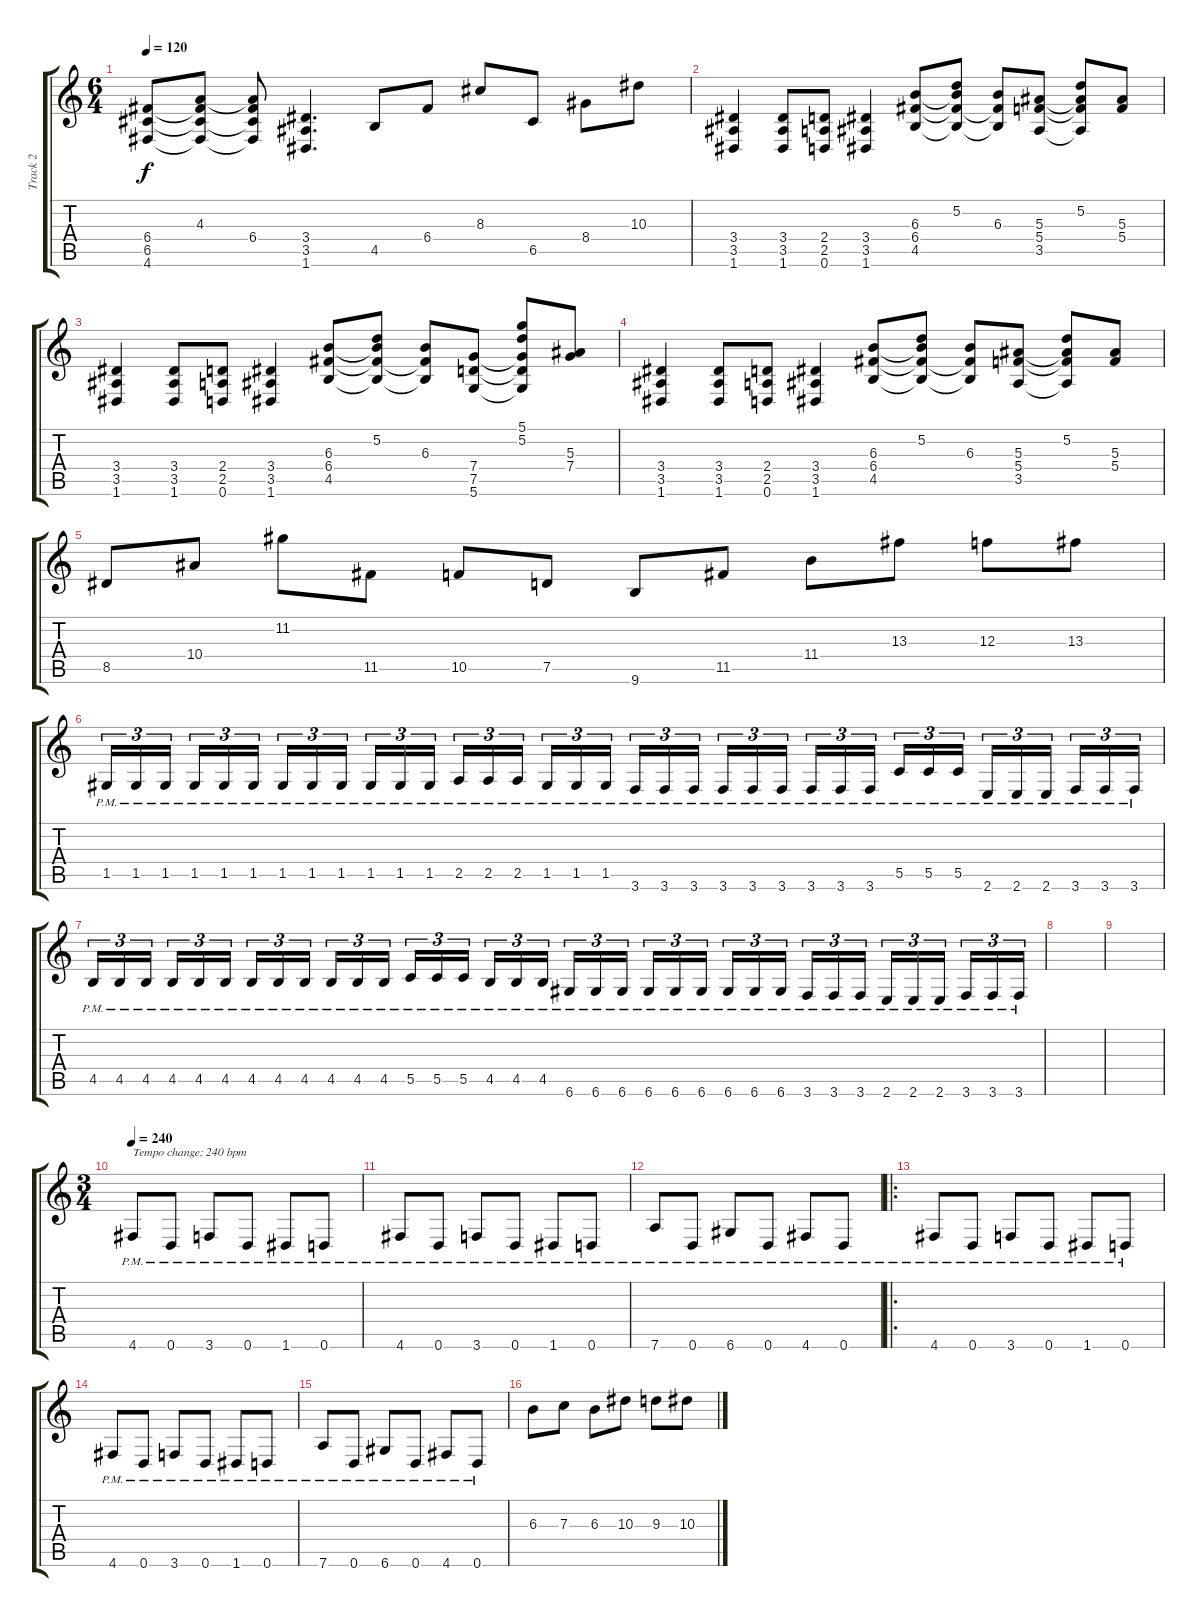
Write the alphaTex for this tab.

\track ("Track 2" "Track 2") {instrument distortionguitar}
\staff {score tabs}
\tuning (D4 A3 F3 C3 G2 D2) {hide}
\ts (6 4)
\tempo 120
\clef g2
\ks c
(6.4 6.5 4.6).8{dy f} (4.3 6.4{t} 6.5{t} 4.6{t}).8 (4.3{t} 6.4 6.5{t} 4.6{t}).8 (3.4 3.5 1.6).4{d} 4.5.8 6.4.8 8.3.8 6.5.8 8.4.8 10.3.8 |
(3.4 3.5 1.6).4 (3.4 3.5 1.6).8 (2.4 2.5 0.6).8 (3.4 3.5 1.6).4 (6.3 6.4 4.5).8 (5.2 6.3{t} 6.4{t} 4.5{t}).8 (6.3 6.4{t} 4.5{t}).8 (5.3 5.4 3.5).8 (5.2 5.3{t} 5.4{t} 3.5{t}).8 (5.3 5.4).8 |
(3.4 3.5 1.6).4 (3.4 3.5 1.6).8 (2.4 2.5 0.6).8 (3.4 3.5 1.6).4 (6.3 6.4 4.5).8 (5.2 6.3{t} 6.4{t} 4.5{t}).8 (6.3 6.4{t} 4.5{t}).8 (7.4 7.5 5.6).8 (5.1 5.2 7.4{t} 7.5{t} 5.6{t}).8 (5.3 7.4).8 |
(3.4 3.5 1.6).4 (3.4 3.5 1.6).8 (2.4 2.5 0.6).8 (3.4 3.5 1.6).4 (6.3 6.4 4.5).8 (5.2 6.3{t} 6.4{t} 4.5{t}).8 (6.3 6.4{t} 4.5{t}).8 (5.3 5.4 3.5).8 (5.2 5.3{t} 5.4{t} 3.5{t}).8 (5.3 5.4).8 |
8.5.8 10.4.8 11.2.8 11.5.8 10.5.8 7.5.8 9.6.8 11.5.8 11.4.8 13.3.8 12.3.8 13.3.8 |
1.5{pm}.16{tu (3 2)} 1.5{pm}.16{tu (3 2)} 1.5{pm}.16{tu (3 2) beam splitsecondary} 1.5{pm}.16{tu (3 2)} 1.5{pm}.16{tu (3 2)} 1.5{pm}.16{tu (3 2) beam splitsecondary} 1.5{pm}.16{tu (3 2)} 1.5{pm}.16{tu (3 2)} 1.5{pm}.16{tu (3 2) beam splitsecondary} 1.5{pm}.16{tu (3 2)} 1.5{pm}.16{tu (3 2)} 1.5{pm}.16{tu (3 2) beam splitsecondary} 2.5{pm}.16{tu (3 2)} 2.5{pm}.16{tu (3 2)} 2.5{pm}.16{tu (3 2) beam splitsecondary} 1.5{pm}.16{tu (3 2)} 1.5{pm}.16{tu (3 2)} 1.5{pm}.16{tu (3 2)} 3.6{pm}.16{tu (3 2)} 3.6{pm}.16{tu (3 2)} 3.6{pm}.16{tu (3 2) beam splitsecondary} 3.6{pm}.16{tu (3 2)} 3.6{pm}.16{tu (3 2)} 3.6{pm}.16{tu (3 2) beam splitsecondary} 3.6{pm}.16{tu (3 2)} 3.6{pm}.16{tu (3 2)} 3.6{pm}.16{tu (3 2) beam splitsecondary} 5.5{pm}.16{tu (3 2)} 5.5{pm}.16{tu (3 2)} 5.5{pm}.16{tu (3 2) beam splitsecondary} 2.6{pm}.16{tu (3 2)} 2.6{pm}.16{tu (3 2)} 2.6{pm}.16{tu (3 2) beam splitsecondary} 3.6{pm}.16{tu (3 2)} 3.6{pm}.16{tu (3 2)} 3.6{pm}.16{tu (3 2)} |
4.5{pm}.16{tu (3 2)} 4.5{pm}.16{tu (3 2)} 4.5{pm}.16{tu (3 2) beam splitsecondary} 4.5{pm}.16{tu (3 2)} 4.5{pm}.16{tu (3 2)} 4.5{pm}.16{tu (3 2) beam splitsecondary} 4.5{pm}.16{tu (3 2)} 4.5{pm}.16{tu (3 2)} 4.5{pm}.16{tu (3 2) beam splitsecondary} 4.5{pm}.16{tu (3 2)} 4.5{pm}.16{tu (3 2)} 4.5{pm}.16{tu (3 2) beam splitsecondary} 5.5{pm}.16{tu (3 2)} 5.5{pm}.16{tu (3 2)} 5.5{pm}.16{tu (3 2) beam splitsecondary} 4.5{pm}.16{tu (3 2)} 4.5{pm}.16{tu (3 2)} 4.5{pm}.16{tu (3 2)} 6.6{pm}.16{tu (3 2)} 6.6{pm}.16{tu (3 2)} 6.6{pm}.16{tu (3 2) beam splitsecondary} 6.6{pm}.16{tu (3 2)} 6.6{pm}.16{tu (3 2)} 6.6{pm}.16{tu (3 2) beam splitsecondary} 6.6{pm}.16{tu (3 2)} 6.6{pm}.16{tu (3 2)} 6.6{pm}.16{tu (3 2) beam splitsecondary} 3.6{pm}.16{tu (3 2)} 3.6{pm}.16{tu (3 2)} 3.6{pm}.16{tu (3 2) beam splitsecondary} 2.6{pm}.16{tu (3 2)} 2.6{pm}.16{tu (3 2)} 2.6{pm}.16{tu (3 2) beam splitsecondary} 3.6{pm}.16{tu (3 2)} 3.6{pm}.16{tu (3 2)} 3.6{pm}.16{tu (3 2)} |
|
|
\ts (3 4)
\tempo 240
4.6{pm}.8{txt "Tempo change; 240 bpm"} 0.6{pm}.8 3.6{pm}.8 0.6{pm}.8 1.6{pm}.8 0.6{pm}.8 |
4.6{pm}.8 0.6{pm}.8 3.6{pm}.8 0.6{pm}.8 1.6{pm}.8 0.6{pm}.8 |
7.6{pm}.8 0.6{pm}.8 6.6{pm}.8 0.6{pm}.8 4.6{pm}.8 0.6{pm}.8 |
\ro
4.6{pm}.8 0.6{pm}.8 3.6{pm}.8 0.6{pm}.8 1.6{pm}.8 0.6{pm}.8 |
4.6{pm}.8 0.6{pm}.8 3.6{pm}.8 0.6{pm}.8 1.6{pm}.8 0.6{pm}.8 |
7.6{pm}.8 0.6{pm}.8 6.6{pm}.8 0.6{pm}.8 4.6{pm}.8 0.6{pm}.8 |
6.3.8 7.3.8 6.3.8 10.3.8 9.3.8 10.3.8
